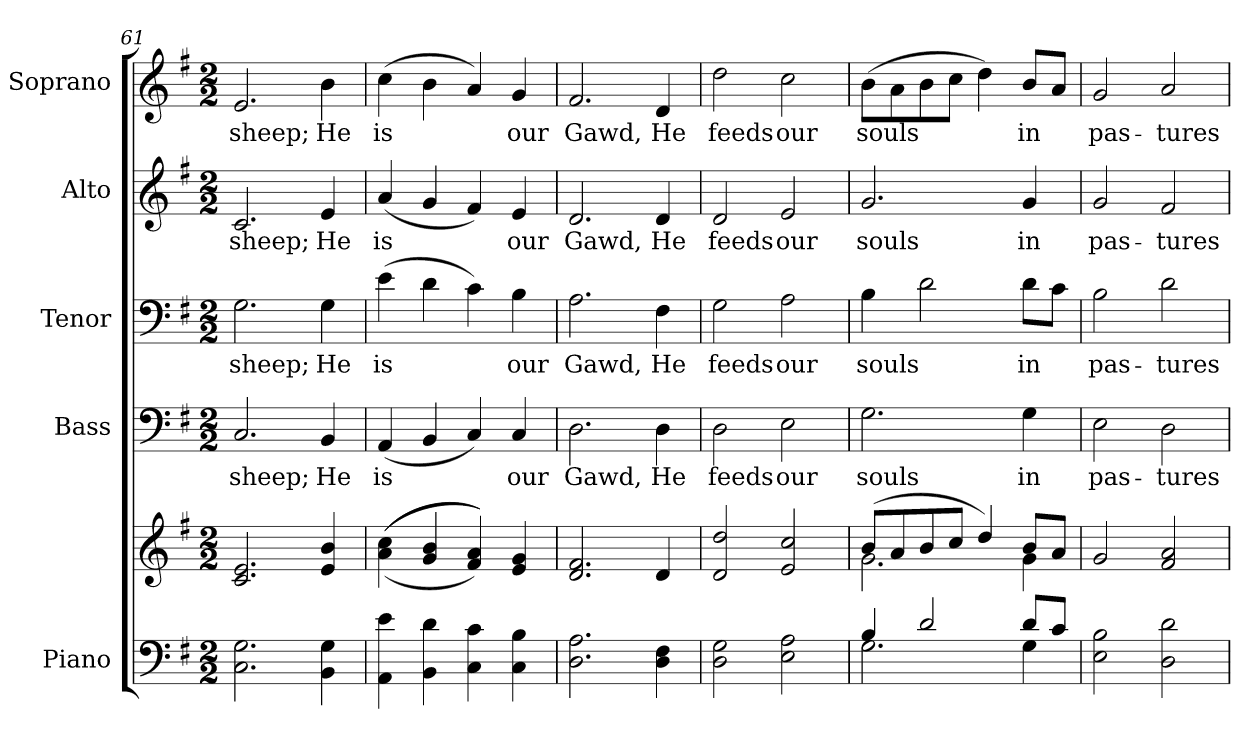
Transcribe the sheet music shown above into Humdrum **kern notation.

**kern	**kern	**kern	**text	**kern	**text	**kern	**text	**kern	**text
*part5	*part5	*part4	*part4	*part3	*part3	*part2	*part2	*part1	*part1
*staff6	*staff5	*staff4	*staff4	*staff3	*staff3	*staff2	*staff2	*staff1	*staff1
*I"Piano	*	*I"Bass	*	*I"Tenor	*	*I"Alto	*	*I"Soprano	*
*I'Pno.	*	*I'B.	*	*I'T.	*	*I'A.	*	*I'S.	*
!!LO:PB:g=z
*clefF4	*clefG2	*clefF4	*	*clefF4	*	*clefG2	*	*clefG2	*
*k[f#]	*k[f#]	*k[f#]	*	*k[f#]	*	*k[f#]	*	*k[f#]	*
*G:	*G:	*G:	*	*G:	*	*G:	*	*G:	*
*M2/2	*M2/2	*M2/2	*	*M2/2	*	*M2/2	*	*M2/2	*
=61	=61	=61	=61	=61	=61	=61	=61	=61	=61
!	!	!	!LO:LY:b:color=#000000	!	!	!	!	!	!
!	!	!	!	!	!LO:LY:b:color=#000000	!	!	!	!
!	!	!	!	!	!	!	!LO:LY:b:color=#000000	!	!
!	!	!	!	!	!	!	!	!	!LO:LY:b:color=#000000
2.Ci\ 2.Gi	2.ci/ 2.ei	2.Ci/	sheep;	2.Gi\	sheep;	2.ci/	sheep;	2.ei/	sheep;
!	!	!	!LO:LY:b:color=#000000	!	!	!	!	!	!
!	!	!	!	!	!LO:LY:b:color=#000000	!	!	!	!
!	!	!	!	!	!	!	!LO:LY:b:color=#000000	!	!
!	!	!	!	!	!	!	!	!	!LO:LY:b:color=#000000
4BBi\ 4Gi	4ei/ 4bi	4BBi/	He	4Gi\	He	4ei/	He	4bi\	He
=62	=62	=62	=62	=62	=62	=62	=62	=62	=62
!	!	!	!LO:LY:b:color=#000000	!	!	!	!	!	!
!	!	!	!	!	!LO:LY:b:color=#000000	!	!	!	!
!	!	!	!	!	!	!	!LO:LY:b:color=#000000	!	!
!	!	!	!	!	!	!	!	!	!LO:LY:b:color=#000000
4AAi\ 4ei	(((4ai\ 4cci	(4AAi/	is	(4ei\	is	(4ai/	is	(4cci\	is
4BBi\ 4di	4gi/ 4bi	4BBi/	.	4di\	.	4gi/	.	4bi\	.
4Ci\ 4ci	4f#i/ 4ai)))	4Ci/)	.	4ci\)	.	4f#i/)	.	4ai/)	.
!	!	!	!LO:LY:b:color=#000000	!	!	!	!	!	!
!	!	!	!	!	!LO:LY:b:color=#000000	!	!	!	!
!	!	!	!	!	!	!	!LO:LY:b:color=#000000	!	!
!	!	!	!	!	!	!	!	!	!LO:LY:b:color=#000000
4Ci\ 4Bi	4ei/ 4gi	4Ci/	our	4Bi\	our	4ei/	our	4gi/	our
=63	=63	=63	=63	=63	=63	=63	=63	=63	=63
!	!	!	!LO:LY:b:color=#000000	!	!	!	!	!	!
!	!	!	!	!	!LO:LY:b:color=#000000	!	!	!	!
!	!	!	!	!	!	!	!LO:LY:b:color=#000000	!	!
!	!	!	!	!	!	!	!	!	!LO:LY:b:color=#000000
2.Di\ 2.Ai	2.di/ 2.f#i	2.Di\	Gawd,	2.Ai\	Gawd,	2.di/	Gawd,	2.f#i/	Gawd,
!	!	!	!LO:LY:b:color=#000000	!	!	!	!	!	!
!	!	!	!	!	!LO:LY:b:color=#000000	!	!	!	!
!	!	!	!	!	!	!	!LO:LY:b:color=#000000	!	!
!	!	!	!	!	!	!	!	!	!LO:LY:b:color=#000000
4Di\ 4F#i	4di/	4Di\	He	4F#i\	He	4di/	He	4di/	He
=64	=64	=64	=64	=64	=64	=64	=64	=64	=64
!	!	!	!LO:LY:b:color=#000000	!	!	!	!	!	!
!	!	!	!	!	!LO:LY:b:color=#000000	!	!	!	!
!	!	!	!	!	!	!	!LO:LY:b:color=#000000	!	!
!	!	!	!	!	!	!	!	!	!LO:LY:b:color=#000000
2Di\ 2Gi	2di/ 2ddi	2Di\	feeds	2Gi\	feeds	2di/	feeds	2ddi\	feeds
!	!	!	!LO:LY:b:color=#000000	!	!	!	!	!	!
!	!	!	!	!	!LO:LY:b:color=#000000	!	!	!	!
!	!	!	!	!	!	!	!LO:LY:b:color=#000000	!	!
!	!	!	!	!	!	!	!	!	!LO:LY:b:color=#000000
2Ei\ 2Ai	2ei/ 2cci	2Ei\	our	2Ai\	our	2ei/	our	2cci\	our
!!LO:LB:g=z
=65	=65	=65	=65	=65	=65	=65	=65	=65	=65
*^	*^	*	*	*	*	*	*	*	*
!	!	!	!	!	!LO:LY:b:color=#000000	!	!	!	!	!	!
!	!	!	!	!	!	!	!LO:LY:b:color=#000000	!	!	!	!
!	!	!	!	!	!	!	!	!	!LO:LY:b:color=#000000	!	!
!	!	!	!	!	!	!	!	!	!	!	!LO:LY:b:color=#000000
4Bi/	2.Gi\	(8bi/L	2.gi\	2.Gi\	souls	4Bi\	souls	2.gi/	souls	(8bi\L	souls
.	.	8ai/	.	.	.	.	.	.	.	8ai\	.
2di/	.	8bi/	.	.	.	2di\	.	.	.	8bi\	.
.	.	8cci/J	.	.	.	.	.	.	.	8cci\J	.
.	.	4ddi/)	.	.	.	.	.	.	.	4ddi\)	.
!	!	!	!	!	!LO:LY:b:color=#000000	!	!	!	!	!	!
!	!	!	!	!	!	!	!LO:LY:b:color=#000000	!	!	!	!
!	!	!	!	!	!	!	!	!	!LO:LY:b:color=#000000	!	!
!	!	!	!	!	!	!	!	!	!	!	!LO:LY:b:color=#000000
8di/L	4Gi\	8bi/L	4gi\	4Gi\	in	8di\L	in	4gi/	in	8bi/L	in
8ci/J	.	8ai/J	.	.	.	8ci\J	.	.	.	8ai/J	.
*v	*v	*	*	*	*	*	*	*	*	*	*
*	*v	*v	*	*	*	*	*	*	*	*
=66	=66	=66	=66	=66	=66	=66	=66	=66	=66
!	!	!	!LO:LY:b:color=#000000	!	!	!	!	!	!
!	!	!	!	!	!LO:LY:b:color=#000000	!	!	!	!
!	!	!	!	!	!	!	!LO:LY:b:color=#000000	!	!
!	!	!	!	!	!	!	!	!	!LO:LY:b:color=#000000
2Ei\ 2Bi	2gi/	2Ei\	pas-	2Bi\	pas-	2gi/	pas-	2gi/	pas-
!	!	!	!LO:LY:b:color=#000000	!	!	!	!	!	!
!	!	!	!	!	!LO:LY:b:color=#000000	!	!	!	!
!	!	!	!	!	!	!	!LO:LY:b:color=#000000	!	!
!	!	!	!	!	!	!	!	!	!LO:LY:b:color=#000000
2Di\ 2di	2f#i/ 2ai	2Di\	-tures	2di\	-tures	2f#i/	-tures	2ai/	-tures
=	=	=	=	=	=	=	=	=	=
*-	*-	*-	*-	*-	*-	*-	*-	*-	*-
